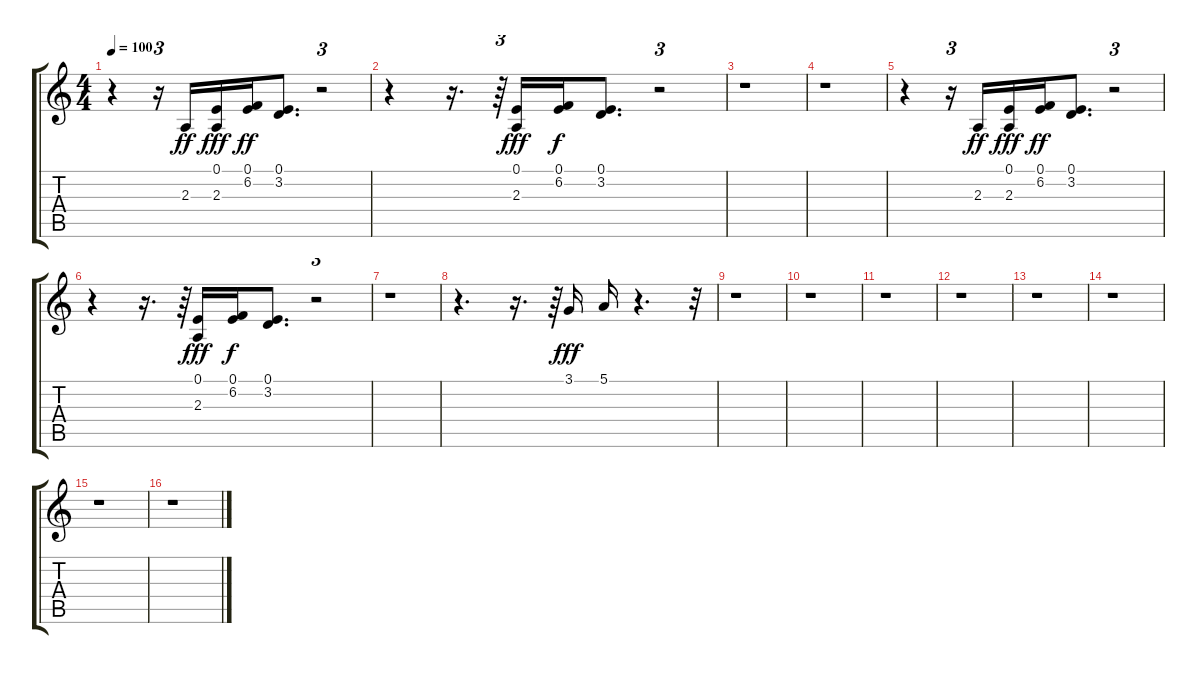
\track "" {instrument trumpet}
\staff {score tabs}
\tuning (E4 B3 G3 D3 A2 E2) {hide}
\ts (4 4)
\tempo 100
\clef g2
\ks c
r.4{dy fff} r.16{tu (3 2)} 2.3.16{dy ff} (0.1 2.3).16{dy fff} (0.1 6.2).16{dy ff} (0.1 3.2).8{d} r.2{tu (3 2)} |
r.4 r.16{d} r.64{tu (3 2)} (0.1 2.3).16{dy fff} (0.1 6.2).16{dy f} (0.1 3.2).8{d} r.2{tu (3 2)} |
r.1 |
r.1 |
r.4 r.16{tu (3 2)} 2.3.16{dy ff} (0.1 2.3).16{dy fff} (0.1 6.2).16{dy ff} (0.1 3.2).8{d} r.2{tu (3 2)} |
r.4 r.16{d} r.64{tu (3 2)} (0.1 2.3).16{dy fff} (0.1 6.2).16{dy f} (0.1 3.2).8{d} r.2{tu (3 2)} |
r.1 |
r.4{d} r.16{d} r.64{tu (3 2)} 3.1.16{dy fff} 5.1.16 r.4{d} r.32{tu (3 2)} |
r.1 |
r.1 |
r.1 |
r.1 |
r.1 |
r.1 |
r.1 |
r.1
